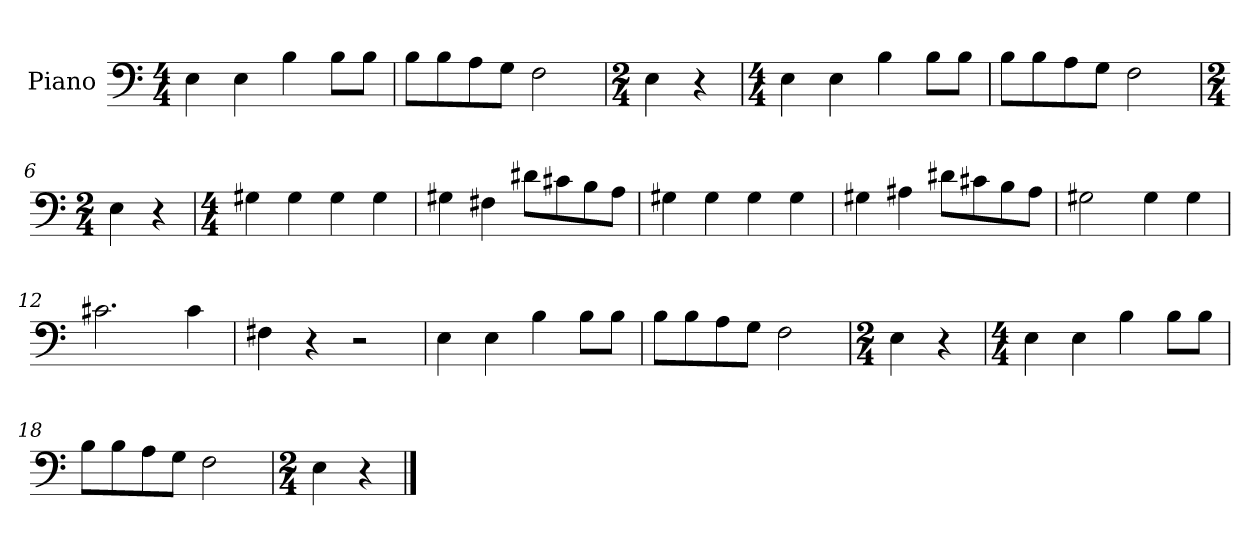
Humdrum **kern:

**kern
*part1
*staff1
*I"Piano
*I'Pno
*clefF4
*k[]
*M4/4
=1
4E\
4E\
4B\
8B\L
8B\J
=2
8B\L
8B\
8A\
8G\J
2F\
=3
*M2/4
4E\
4r
=4
*M4/4
4E\
4E\
4B\
8B\L
8B\J
=5
8B\L
8B\
8A\
8G\J
2F\
=6
*M2/4
4E\
4r
=7
*M4/4
4G#X\
4G#\
4G#\
4G#\
=8
4G#X\
4F#X\
8d#X\L
8c#X\
8B\
8A\J
=9
4G#X\
4G#\
4G#\
4G#\
=10
4G#X\
4A#X\
8d#X\L
8c#X\
8B\
8A#\J
=11
2G#X\
4G#\
4G#\
=12
2.c#X\
4c#\
=13
4F#X\
4r
2r
=14
4E\
4E\
4B\
8B\L
8B\J
=15
8B\L
8B\
8A\
8G\J
2F\
=16
*M2/4
4E\
4r
=17
*M4/4
4E\
4E\
4B\
8B\L
8B\J
=18
8B\L
8B\
8A\
8G\J
2F\
=19
*M2/4
4E\
4r
==
*-
